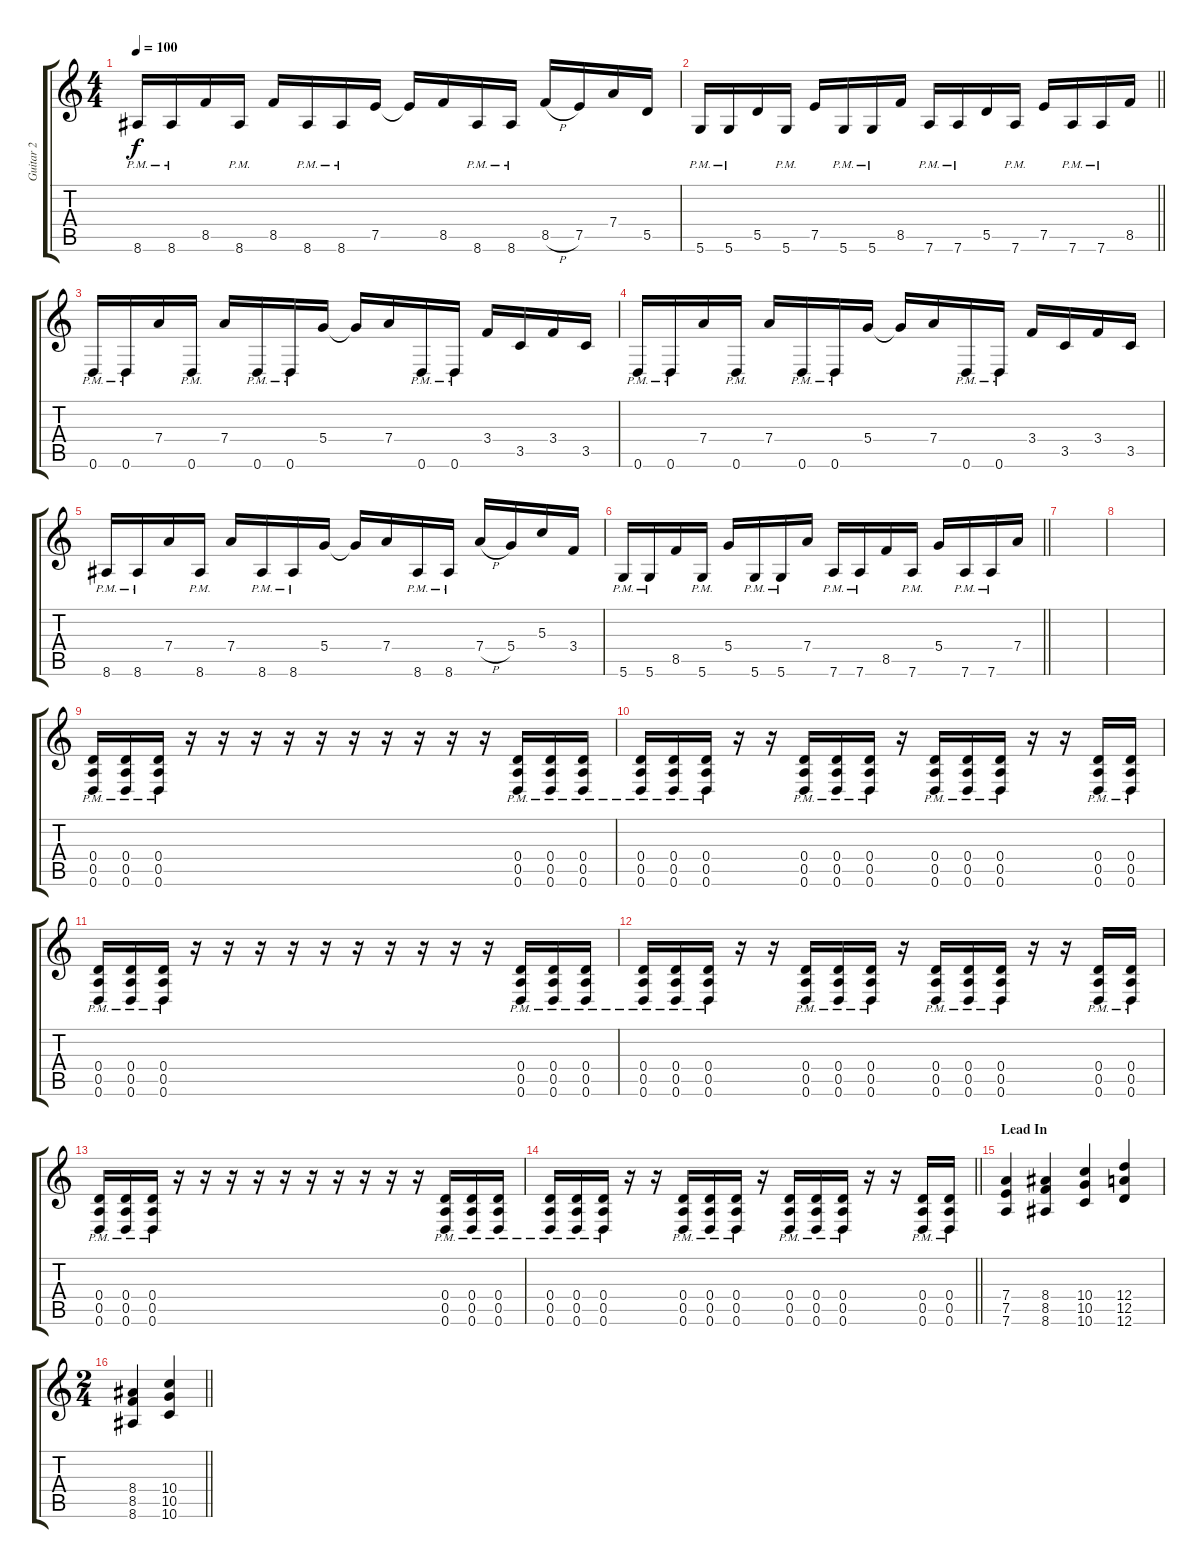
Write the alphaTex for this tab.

\track ("Guitar 2" "Guitar 2") {instrument distortionguitar}
\staff {score tabs}
\tuning (E4 B3 G3 D3 A2 D2) {hide}
\ts (4 4)
\tempo 100
\clef g2
\ks c
8.6{pm}.16{dy f} 8.6{pm}.16 8.5.16 8.6{pm}.16 8.5.16 8.6{pm}.16 8.6{pm}.16 7.5.16 7.5{t}.16 8.5.16 8.6{pm}.16 8.6{pm}.16 8.5{h}.16 7.5.16 7.4.16 5.5.16 |
\barLineRight lightlight
5.6{pm}.16 5.6{pm}.16 5.5.16 5.6{pm}.16 7.5.16 5.6{pm}.16 5.6{pm}.16 8.5.16 7.6{pm}.16 7.6{pm}.16 5.5.16 7.6{pm}.16 7.5.16 7.6{pm}.16 7.6{pm}.16 8.5.16 |
0.6{pm}.16 0.6{pm}.16 7.4.16 0.6{pm}.16 7.4.16 0.6{pm}.16 0.6{pm}.16 5.4.16 5.4{t}.16 7.4.16 0.6{pm}.16 0.6{pm}.16 3.4.16 3.5.16 3.4.16 3.5.16 |
0.6{pm}.16 0.6{pm}.16 7.4.16 0.6{pm}.16 7.4.16 0.6{pm}.16 0.6{pm}.16 5.4.16 5.4{t}.16 7.4.16 0.6{pm}.16 0.6{pm}.16 3.4.16 3.5.16 3.4.16 3.5.16 |
8.6{pm}.16 8.6{pm}.16 7.4.16 8.6{pm}.16 7.4.16 8.6{pm}.16 8.6{pm}.16 5.4.16 5.4{t}.16 7.4.16 8.6{pm}.16 8.6{pm}.16 7.4{h}.16 5.4.16 5.3.16 3.4.16 |
\barLineRight lightlight
5.6{pm}.16 5.6{pm}.16 8.5.16 5.6{pm}.16 5.4.16 5.6{pm}.16 5.6{pm}.16 7.4.16 7.6{pm}.16 7.6{pm}.16 8.5.16 7.6{pm}.16 5.4.16 7.6{pm}.16 7.6{pm}.16 7.4.16 |
|
|
(0.4{pm} 0.5{pm} 0.6{pm}).16 (0.4{pm} 0.5{pm} 0.6{pm}).16 (0.4{pm} 0.5{pm} 0.6{pm}).16 r.16 r.16 r.16 r.16 r.16 r.16 r.16 r.16 r.16 r.16 (0.4{pm} 0.5{pm} 0.6{pm}).16 (0.4{pm} 0.5{pm} 0.6{pm}).16 (0.4{pm} 0.5{pm} 0.6{pm}).16 |
(0.4{pm} 0.5{pm} 0.6{pm}).16 (0.4{pm} 0.5{pm} 0.6{pm}).16 (0.4{pm} 0.5{pm} 0.6{pm}).16 r.16 r.16 (0.4{pm} 0.5{pm} 0.6{pm}).16 (0.4{pm} 0.5{pm} 0.6{pm}).16 (0.4{pm} 0.5{pm} 0.6{pm}).16 r.16 (0.4{pm} 0.5{pm} 0.6{pm}).16 (0.4{pm} 0.5{pm} 0.6{pm}).16 (0.4{pm} 0.5{pm} 0.6{pm}).16 r.16 r.16 (0.4{pm} 0.5{pm} 0.6{pm}).16 (0.4{pm} 0.5{pm} 0.6{pm}).16 |
(0.4{pm} 0.5{pm} 0.6{pm}).16 (0.4{pm} 0.5{pm} 0.6{pm}).16 (0.4{pm} 0.5{pm} 0.6{pm}).16 r.16 r.16 r.16 r.16 r.16 r.16 r.16 r.16 r.16 r.16 (0.4{pm} 0.5{pm} 0.6{pm}).16 (0.4{pm} 0.5{pm} 0.6{pm}).16 (0.4{pm} 0.5{pm} 0.6{pm}).16 |
(0.4{pm} 0.5{pm} 0.6{pm}).16 (0.4{pm} 0.5{pm} 0.6{pm}).16 (0.4{pm} 0.5{pm} 0.6{pm}).16 r.16 r.16 (0.4{pm} 0.5{pm} 0.6{pm}).16 (0.4{pm} 0.5{pm} 0.6{pm}).16 (0.4{pm} 0.5{pm} 0.6{pm}).16 r.16 (0.4{pm} 0.5{pm} 0.6{pm}).16 (0.4{pm} 0.5{pm} 0.6{pm}).16 (0.4{pm} 0.5{pm} 0.6{pm}).16 r.16 r.16 (0.4{pm} 0.5{pm} 0.6{pm}).16 (0.4{pm} 0.5{pm} 0.6{pm}).16 |
(0.4{pm} 0.5{pm} 0.6{pm}).16 (0.4{pm} 0.5{pm} 0.6{pm}).16 (0.4{pm} 0.5{pm} 0.6{pm}).16 r.16 r.16 r.16 r.16 r.16 r.16 r.16 r.16 r.16 r.16 (0.4{pm} 0.5{pm} 0.6{pm}).16 (0.4{pm} 0.5{pm} 0.6{pm}).16 (0.4{pm} 0.5{pm} 0.6{pm}).16 |
\barLineRight lightlight
(0.4{pm} 0.5{pm} 0.6{pm}).16 (0.4{pm} 0.5{pm} 0.6{pm}).16 (0.4{pm} 0.5{pm} 0.6{pm}).16 r.16 r.16 (0.4{pm} 0.5{pm} 0.6{pm}).16 (0.4{pm} 0.5{pm} 0.6{pm}).16 (0.4{pm} 0.5{pm} 0.6{pm}).16 r.16 (0.4{pm} 0.5{pm} 0.6{pm}).16 (0.4{pm} 0.5{pm} 0.6{pm}).16 (0.4{pm} 0.5{pm} 0.6{pm}).16 r.16 r.16 (0.4{pm} 0.5{pm} 0.6{pm}).16 (0.4{pm} 0.5{pm} 0.6{pm}).16 |
\section ("" "Lead In")
(7.4 7.5 7.6).4 (8.4 8.5 8.6).4 (10.4 10.5 10.6).4 (12.4 12.5 12.6).4 |
\ts (2 4)
\barLineRight lightlight
(8.4 8.5 8.6).4 (10.4 10.5 10.6).4
